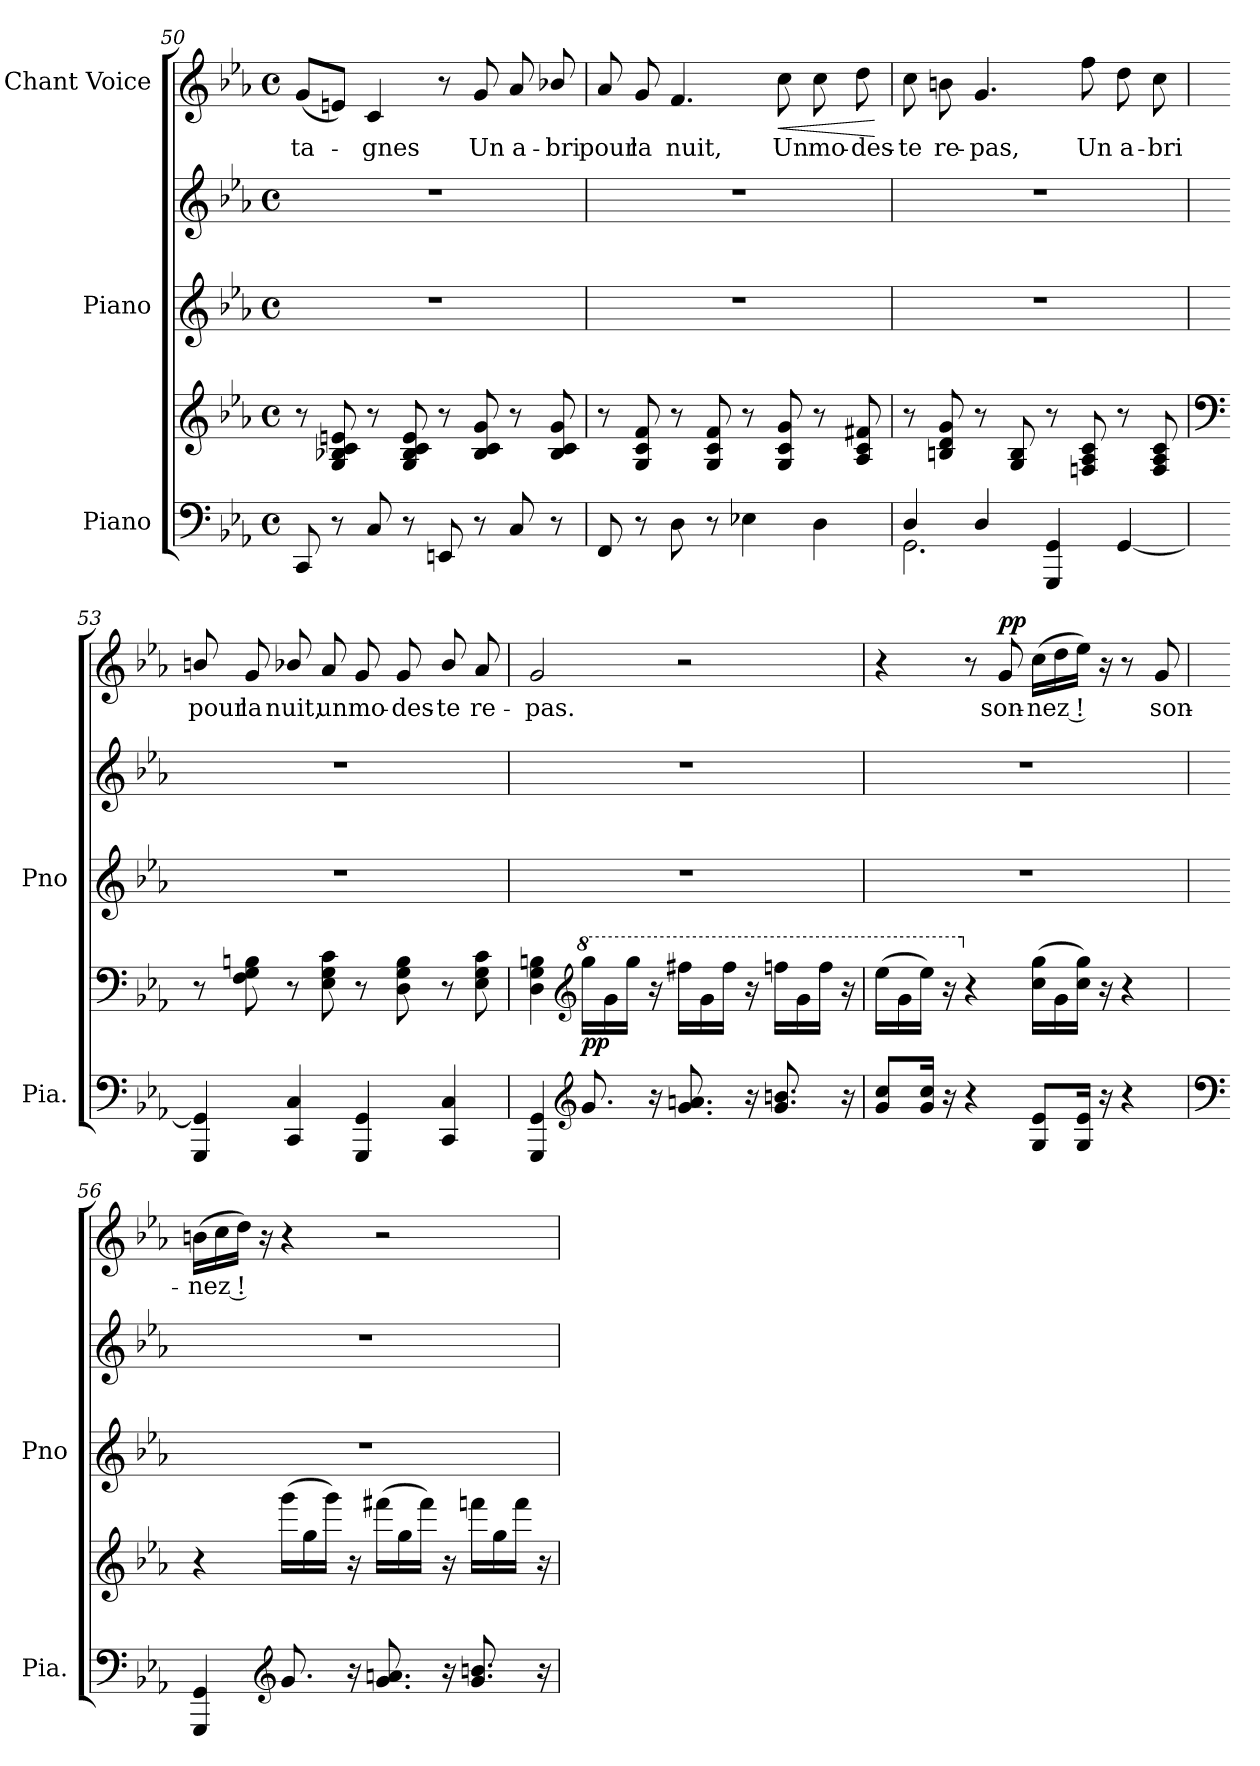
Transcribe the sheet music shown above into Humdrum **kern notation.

**kern	**kern	**dynam	**kern	**kern	**kern	**text	**dynam
*part3	*part3	*part3	*part2	*part2	*part1	*part1	*part1
*staff5	*staff4	*staff4/5	*staff3	*staff2	*staff1	*staff1	*staff1
*I"Piano	*	*	*I"Piano	*	*I"Chant Voice	*	*
*I'Pia.	*	*	*I'Pno	*	*	*	*
*clefF4	*clefG2	*	*clefG2	*clefG2	*clefG2	*	*
*k[b-e-a-]	*k[b-e-a-]	*	*k[b-e-a-]	*k[b-e-a-]	*k[b-e-a-]	*	*
*M4/4	*M4/4	*	*M4/4	*M4/4	*M4/4	*	*
*met(c)	*met(c)	*	*met(c)	*met(c)	*met(c)	*	*
=50	=50	=50	=50	=50	=50	=50	=50
!	!	!	!	!	!	!LO:LY:b	!
8CC/	8r	.	1r	1r	(<8g/L	-ta-	.
8r	8G/ 8B-X/ 8c/ 8en/	.	.	.	8en/J)	.	.
!	!	!	!	!	!	!LO:LY:b	!
8C/	8r	.	.	.	4c/	-gnes	.
8r	8G/ 8B-/ 8c/ 8e/	.	.	.	.	.	.
8EEn/	8r	.	.	.	8r	.	.
!	!	!	!	!	!	!LO:LY:b	!
8r	8B-/ 8c/ 8g/	.	.	.	8g/	Un	.
!	!	!	!	!	!	!LO:LY:b	!
8C/	8r	.	.	.	8a-/	a-	.
!	!	!	!	!	!	!LO:LY:b	!
8r	8B-/ 8c/ 8g/	.	.	.	8b-X/	-bri	.
=51	=51	=51	=51	=51	=51	=51	=51
!	!	!	!	!	!	!LO:LY:b	!
8FF/	8r	.	1r	1r	8a-/	pour	.
!	!	!	!	!	!	!LO:LY:b	!
8r	8G/ 8c/ 8f/	.	.	.	8g/	la	.
!	!	!	!	!	!	!LO:LY:b	!
8D\	8r	.	.	.	4.f/	nuit,	.
8r	8G/ 8c/ 8f/	.	.	.	.	.	.
4E-X\	8r	.	.	.	.	.	.
!	!	!	!	!	!	!LO:LY:b	!LO:HP:b
.	8G/ 8c/ 8g/	.	.	.	8cc\	Un	<
!	!	!	!	!	!	!LO:LY:b	!
4D\	8r	.	.	.	8cc\	mo-	.
!	!	!	!	!	!	!LO:LY:b	!
.	8A-/ 8c/ 8f#X/	.	.	.	8dd\	-des-	.
.	.	.	.	.	.	.	[
=52	=52	=52	=52	=52	=52	=52	=52
*^	*	*	*	*	*	*	*
!	!	!	!	!	!	!	!LO:LY:b	!
4D/	(>2.GG\	8r	.	1r	1r	8cc\	-te	.
!	!	!	!	!	!	!	!LO:LY:b	!
.	.	8Bn/ 8d/ 8g/	.	.	.	8bn\	re-	.
!	!	!	!	!	!	!	!LO:LY:b	!
4D/	.	8r	.	.	.	4.g/	-pas,	.
.	.	8G/ 8B/	.	.	.	.	.	.
4GGG/ 4GG/	.	8r	.	.	.	.	.	.
!	!	!	!	!	!	!	!LO:LY:b	!
.	.	8Fn/ 8A-/ 8c/	.	.	.	8ff\	Un	.
!	!	!	!	!	!	!	!LO:LY:b	!
[4GG/	4ryy	8r	.	.	.	8dd\	a-	.
!	!	!	!	!	!	!	!LO:LY:b	!
.	.	8F/ 8A-/ 8c/	.	.	.	8cc\	-bri	.
*v	*v	*	*	*	*	*	*	*
=53	=53	=53	=53	=53	=53	=53	=53
*	*clefF4	*	*	*	*	*	*
!	!	!	!	!	!	!LO:LY:b	!
4GGG/ 4GG/]	8r	.	1r	1r	8bn/	pour	.
!	!	!	!	!	!	!LO:LY:b	!
.	8F\ 8G\ 8Bn\	.	.	.	8g/	la	.
!	!	!	!	!	!	!LO:LY:b	!
4CC/ 4C/	8r	.	.	.	8b-X/	nuit,	.
!	!	!	!	!	!	!LO:LY:b	!
.	8E-\ 8G\ 8c\	.	.	.	8a-/	un	.
!	!	!	!	!	!	!LO:LY:b	!
4GGG/ 4GG/	8r	.	.	.	8g/	mo-	.
!	!	!	!	!	!	!LO:LY:b	!
.	8D\ 8G\ 8B\	.	.	.	8g/	-des-	.
!	!	!	!	!	!	!LO:LY:b	!
4CC/ 4C/	8r	.	.	.	8b-/	-te	.
!	!	!	!	!	!	!LO:LY:b	!
.	8E-\ 8G\ 8c\	.	.	.	8a-/	re-	.
!!LO:LB:g=z
=54	=54	=54	=54	=54	=54	=54	=54
!	!	!	!	!	!	!LO:LY:b	!
4GGG/ 4GG/	4D\ 4G\ 4Bn\	.	1r	1r	2g/	-pas.	.
*clefG2	*clefG2	*	*	*	*	*	*
*	*8va	*	*	*	*	*	*
!	!	!LO:DY:b	!	!	!	!	!
8.g/	16ggg\LL	pp	.	.	.	.	.
.	16gg\	.	.	.	.	.	.
.	16ggg\JJ	.	.	.	.	.	.
16r	16r	.	.	.	.	.	.
8.g/ 8.an/	16fff#X\LL	.	.	.	2r	.	.
.	16gg\	.	.	.	.	.	.
.	16fff#\JJ)	.	.	.	.	.	.
16r	16r	.	.	.	.	.	.
8.g/ 8.bn/	16fffn\LL	.	.	.	.	.	.
.	16gg\	.	.	.	.	.	.
.	16fff\JJ	.	.	.	.	.	.
16r	16r	.	.	.	.	.	.
=55	=55	=55	=55	=55	=55	=55	=55
8g/ 8cc/L	(>16eee-\LL	.	1r	1r	4r	.	.
.	16gg\	.	.	.	.	.	.
16g/ 16cc/Jk	16eee-\JJ)	.	.	.	.	.	.
16r	16r	.	.	.	.	.	.
*	*X8va	*	*	*	*	*	*
4r	4r	.	.	.	8r	.	.
!	!	!	!	!	!	!LO:LY:b	!LO:DY:a
.	.	.	.	.	8g/	son-	pp
!	!	!	!	!	!	!LO:LY:b	!
8G/ 8e-/L	(>16cc\ 16gg\LL	.	.	.	(>16cc\LL	-nez !	.
.	16g\	.	.	.	16dd\	.	.
16G/ 16e-/Jk	16cc\ 16gg\JJ)	.	.	.	16ee-\JJ)	.	.
16r	16r	.	.	.	16r	.	.
4r	4r	.	.	.	8r	.	.
!	!	!	!	!	!	!LO:LY:b	!
.	.	.	.	.	8g/	son-	.
=56	=56	=56	=56	=56	=56	=56	=56
*clefF4	*	*	*	*	*	*	*
!	!	!	!	!	!	!LO:LY:b	!
4GGG/ 4GG/	4r	.	1r	1r	(>16bn\LL	-nez !	.
.	.	.	.	.	16cc\	.	.
.	.	.	.	.	16dd\JJ)	.	.
.	.	.	.	.	16r	.	.
*clefG2	*	*	*	*	*	*	*
8.g/	(>16ggg\LL	.	.	.	4r	.	.
.	16gg\	.	.	.	.	.	.
.	16ggg\JJ)	.	.	.	.	.	.
16r	16r	.	.	.	.	.	.
8.g/ 8.an/	(>16fff#X\LL	.	.	.	2r	.	.
.	16gg\	.	.	.	.	.	.
.	16fff#\JJ)	.	.	.	.	.	.
16r	16r	.	.	.	.	.	.
8.g/ 8.bn/	16fffn\LL	.	.	.	.	.	.
.	16gg\	.	.	.	.	.	.
.	16fff\JJ	.	.	.	.	.	.
16r	16r	.	.	.	.	.	.
=	=	=	=	=	=	=	=
*-	*-	*-	*-	*-	*-	*-	*-
